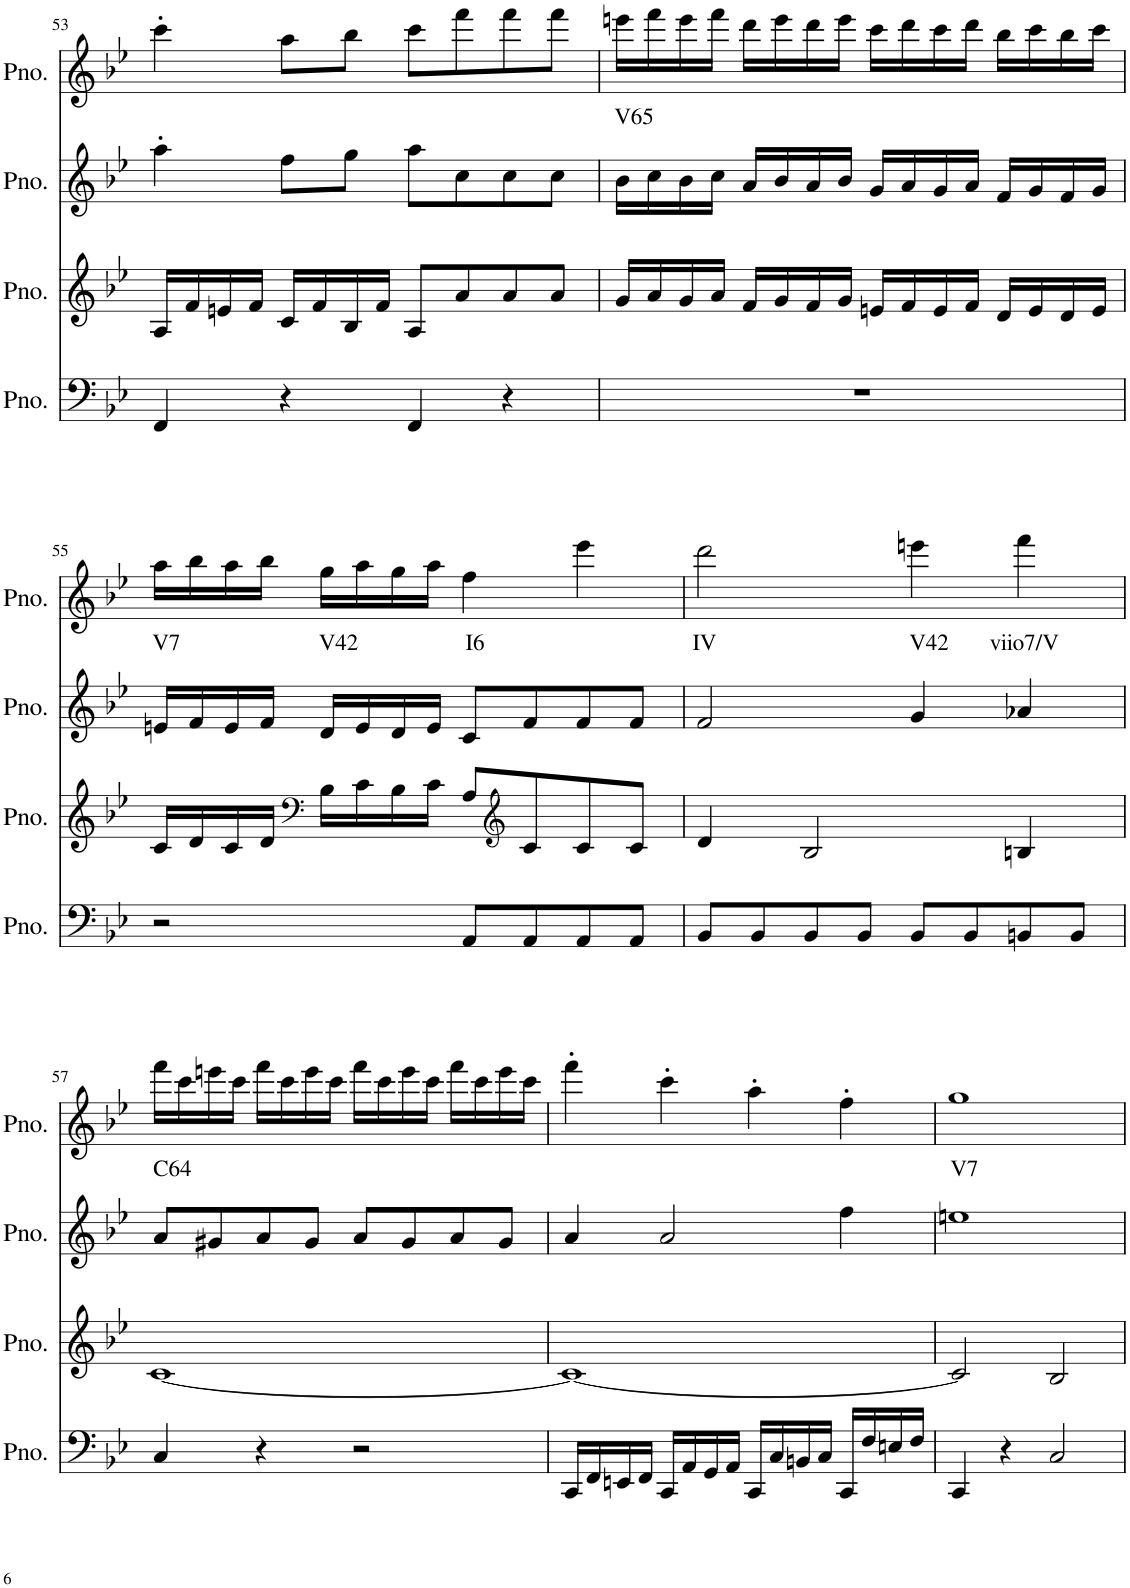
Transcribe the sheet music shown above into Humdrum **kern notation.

**kern	**kern	**kern	**kern	**text
*part4	*part3	*part2	*part1	*part1
*staff4	*staff3	*staff2	*staff1	*staff1
*I"Piano	*I"Piano	*I"Piano	*I"Piano, MIDI File Track 4 Ch4	*
*I'Pno.	*I'Pno.	*I'Pno.	*I'Pno.	*
!!LO:PB:g=z
*clefF4	*clefG2	*clefG2	*clefG2	*
*k[b-e-]	*k[b-e-]	*k[b-e-]	*k[b-e-]	*
*M4/4	*M4/4	*M4/4	*M4/4	*
=53	=53	=53	=53	=53
4FF/	16A/LL	4aa'\	4ccc'\	.
.	16f/	.	.	.
.	16en/	.	.	.
.	16f/JJ	.	.	.
4r	16c/LL	8ff\L	8aa\L	.
.	16f/	.	.	.
.	16B-/	8gg\J	8bb-\J	.
.	16f/JJ	.	.	.
4FF/	8A/L	8aa\L	8ccc\L	.
.	8a/	8cc\	8fff\	.
4r	8a/	8cc\	8fff\	.
.	8a/J	8cc\J	8fff\J	.
=54	=54	=54	=54	=54
!	!	!	!	!LO:LY:b
1r	16g/LL	16b-\LL	16eeen\LL	V65
.	16a/	16cc\	16fff\	.
.	16g/	16b-\	16eee\	.
.	16a/JJ	16cc\JJ	16fff\JJ	.
.	16f/LL	16a/LL	16ddd\LL	.
.	16g/	16b-/	16eee\	.
.	16f/	16a/	16ddd\	.
.	16g/JJ	16b-/JJ	16eee\JJ	.
.	16en/LL	16g/LL	16ccc\LL	.
.	16f/	16a/	16ddd\	.
.	16e/	16g/	16ccc\	.
.	16f/JJ	16a/JJ	16ddd\JJ	.
.	16d/LL	16f/LL	16bb-\LL	.
.	16e/	16g/	16ccc\	.
.	16d/	16f/	16bb-\	.
.	16e/JJ	16g/JJ	16ccc\JJ	.
!!LO:LB:g=z
=55	=55	=55	=55	=55
!	!	!	!	!LO:LY:b
2r	16c/LL	16en/LL	16aa\LL	V7
.	16d/	16f/	16bb-\	.
.	16c/	16e/	16aa\	.
.	16d/JJ	16f/JJ	16bb-\JJ	.
*	*clefF4	*	*	*
!	!	!	!	!LO:LY:b
.	16B-\LL	16d/LL	16gg\LL	V42
.	16c\	16e/	16aa\	.
.	16B-\	16d/	16gg\	.
.	16c\JJ	16e/JJ	16aa\JJ	.
!	!	!	!	!LO:LY:b
8AA/L	8A/L	8c/L	4ff\	I6
*	*clefG2	*	*	*
8AA/	8c/	8f/	.	.
8AA/	8c/	8f/	4eee-\	.
8AA/J	8c/J	8f/J	.	.
=56	=56	=56	=56	=56
!	!	!	!	!LO:LY:b
8BB-/L	4d/	2f/	2ddd\	IV
8BB-/	.	.	.	.
8BB-/	2B-/	.	.	.
8BB-/J	.	.	.	.
!	!	!	!	!LO:LY:b
8BB-/L	.	4g/	4eeen\	V42
8BB-/	.	.	.	.
!	!	!	!	!LO:LY:b
8BBn/	4Bn/	4a-X/	4fff\	viio7/V
8BB/J	.	.	.	.
!!LO:LB:g=z
=57	=57	=57	=57	=57
!	!	!	!	!LO:LY:b
4C/	[1c	8a/L	16fff\LL	C64
.	.	.	16ccc\	.
.	.	8g#X/	16eeen\	.
.	.	.	16ccc\JJ	.
4r	.	8a/	16fff\LL	.
.	.	.	16ccc\	.
.	.	8g#/J	16eee\	.
.	.	.	16ccc\JJ	.
2r	.	8a/L	16fff\LL	.
.	.	.	16ccc\	.
.	.	8g#/	16eee\	.
.	.	.	16ccc\JJ	.
.	.	8a/	16fff\LL	.
.	.	.	16ccc\	.
.	.	8g#/J	16eee\	.
.	.	.	16ccc\JJ	.
=58	=58	=58	=58	=58
16CC/LL	1c_	4a/	4fff'\	.
16FF/	.	.	.	.
16EEn/	.	.	.	.
16FF/JJ	.	.	.	.
16CC/LL	.	2a/	4ccc'\	.
16AA/	.	.	.	.
16GG/	.	.	.	.
16AA/JJ	.	.	.	.
16CC/LL	.	.	4aa'\	.
16C/	.	.	.	.
16BBn/	.	.	.	.
16C/JJ	.	.	.	.
16CC/LL	.	4ff\	4ff'\	.
16F/	.	.	.	.
16En/	.	.	.	.
16F/JJ	.	.	.	.
=59	=59	=59	=59	=59
!	!	!	!	!LO:LY:b
4CC/	2c/]	1een	1gg	V7
4r	.	.	.	.
2C/	2B-/	.	.	.
=	=	=	=	=
*-	*-	*-	*-	*-
